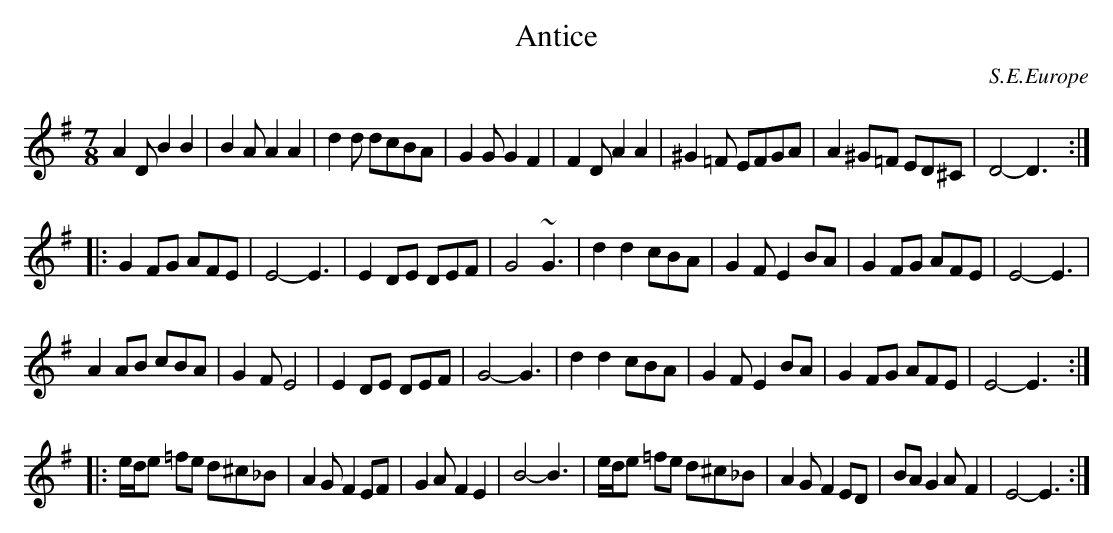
X:1
T:Antice
O:S.E.Europe
M:7/8
K:DMix
A2D B2B2 | B2A A2A2 | d2d dcBA | G2G G2F2 |\
F2D A2A2 | ^G2=F EFGA | A2^G=F ED^C | D4-D3 :|
|:[K:Em]\
G2FG AFE | E4-E3 | E2DE DEF | G4~G3 |\
d2d2 cBA | G2F E2BA | G2FG AFE | E4-E3 |
A2AB cBA | G2F E4 | E2DE DEF | G4-G3 |\
d2d2 cBA | G2F E2BA | G2FG AFE | E4-E3 :|
|: e/2d/2e =fe d^c_B | A2G F2EF | \
G2A F2E2 | B4-B3 | e/2d/2e =fe d^c_B |\
A2G F2 ED | BA G2AF2 | E4-E3:|
